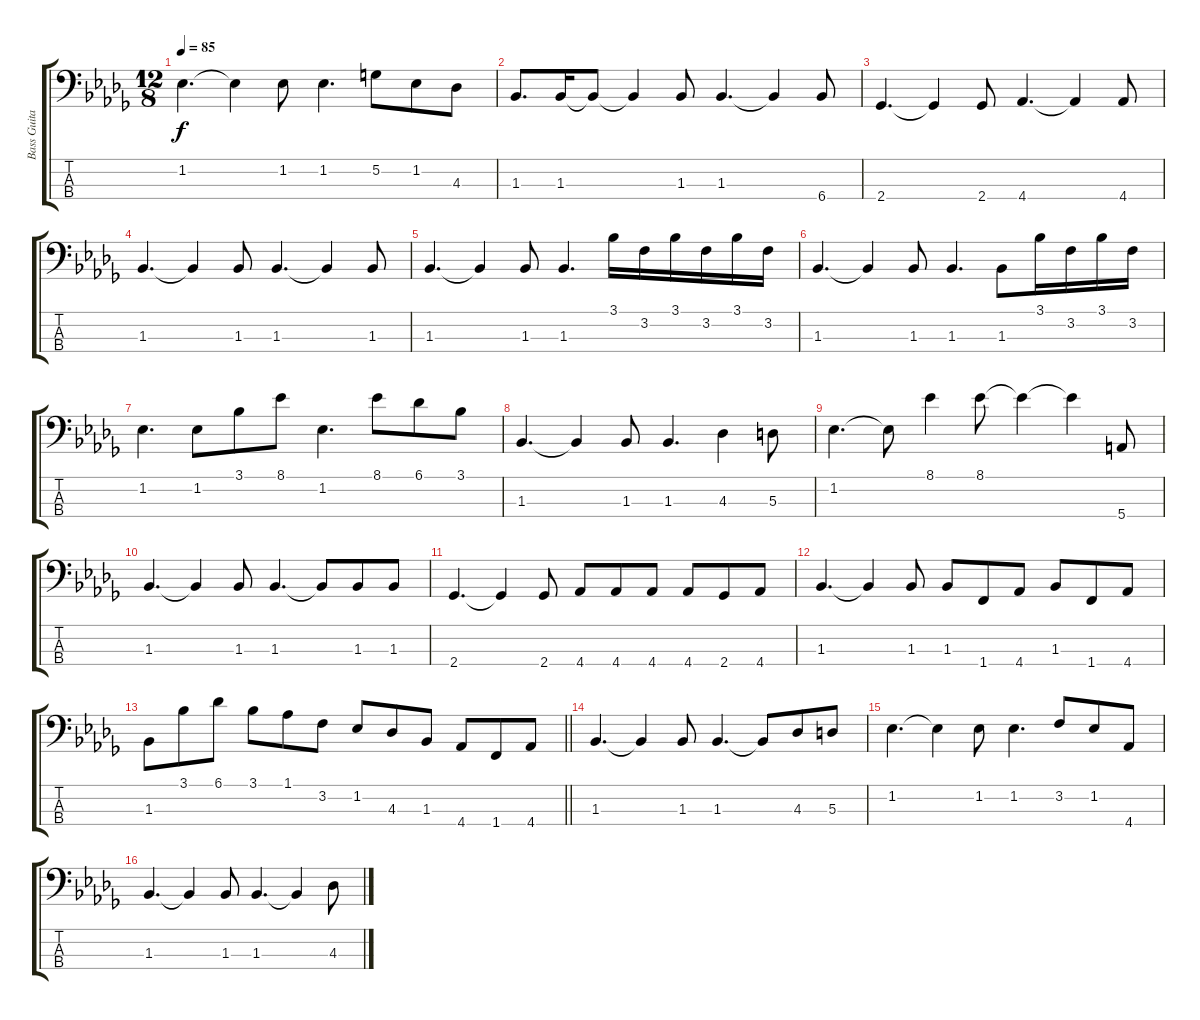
\track ("Bass Guitar" "Bass Guita") {instrument electricbassfinger}
\staff {score tabs}
\tuning (G2 D2 A1 E1) {hide}
\ts (12 8)
\tempo 85
\clef f4
\ks bbminor
1.2.4{d dy f} 1.2{t}.4 1.2.8 1.2.4{d} 5.2.8 1.2.8 4.3.8 |
1.3.8{d} 1.3.16 1.3{t}.8 1.3{t}.4 1.3.8 1.3.4{d} 1.3{t}.4 6.4.8 |
2.4.4{d} 2.4{t}.4 2.4.8 4.4.4{d} 4.4{t}.4 4.4.8 |
1.3.4{d} 1.3{t}.4 1.3.8 1.3.4{d} 1.3{t}.4 1.3.8 |
1.3.4{d} 1.3{t}.4 1.3.8 1.3.4{d} 3.1.16 3.2.16 3.1.16 3.2.16 3.1.16 3.2.16 |
1.3.4{d} 1.3{t}.4 1.3.8 1.3.4{d} 1.3.8 3.1.16 3.2.16 3.1.16 3.2.16 |
1.2.4{d} 1.2.8 3.1.8 8.1.8 1.2.4{d} 8.1.8 6.1.8 3.1.8 |
1.3.4{d} 1.3{t}.4 1.3.8 1.3.4{d} 4.3.4 5.3.8 |
1.2.4{d} 1.2{t}.8 8.1.4 8.1.8 8.1{t}.4 8.1{t}.4 5.4.8 |
1.3.4{d} 1.3{t}.4 1.3.8 1.3.4{d} 1.3{t}.8 1.3.8 1.3.8 |
2.4.4{d} 2.4{t}.4 2.4.8 4.4.8 4.4.8 4.4.8 4.4.8 2.4.8 4.4.8 |
1.3.4{d} 1.3{t}.4 1.3.8 1.3.8 1.4.8 4.4.8 1.3.8 1.4.8 4.4.8 |
\barLineRight lightlight
1.3.8 3.1.8 6.1.8 3.1.8 1.1.8 3.2.8 1.2.8 4.3.8 1.3.8 4.4.8 1.4.8 4.4.8 |
1.3.4{d} 1.3{t}.4 1.3.8 1.3.4{d} 1.3{t}.8 4.3.8 5.3.8 |
1.2.4{d} 1.2{t}.4 1.2.8 1.2.4{d} 3.2.8 1.2.8 4.4.8 |
1.3.4{d} 1.3{t}.4 1.3.8 1.3.4{d} 1.3{t}.4 4.3.8
